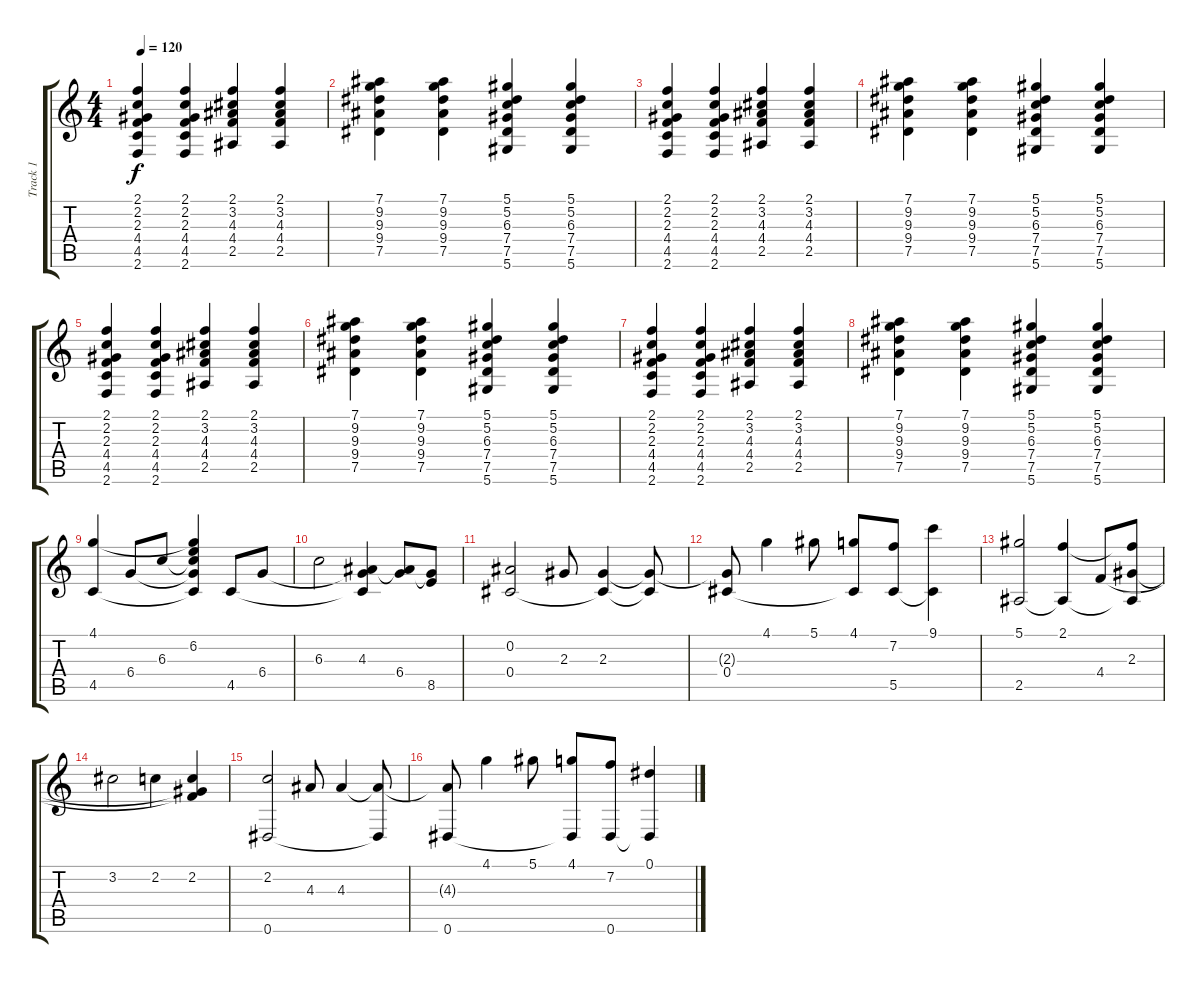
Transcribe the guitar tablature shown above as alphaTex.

\track ("Track 1" "Track 1") {instrument acousticguitarnylon}
\staff {score tabs}
\tuning (Eb4 Bb3 Gb3 Db3 Ab2 Eb2) {hide}
\ts (4 4)
\tempo 120
\clef g2
\ks c
(2.1 2.2 2.3 4.4 4.5 2.6).4{dy f} (2.1 2.2 2.3 4.4 4.5 2.6).4 (2.1 3.2 4.3 4.4 2.5).4 (2.1 3.2 4.3 4.4 2.5).4 |
(7.1 9.2 9.3 9.4 7.5).4 (7.1 9.2 9.3 9.4 7.5).4 (5.1 5.2 6.3 7.4 7.5 5.6).4 (5.1 5.2 6.3 7.4 7.5 5.6).4 |
(2.1 2.2 2.3 4.4 4.5 2.6).4 (2.1 2.2 2.3 4.4 4.5 2.6).4 (2.1 3.2 4.3 4.4 2.5).4 (2.1 3.2 4.3 4.4 2.5).4 |
(7.1 9.2 9.3 9.4 7.5).4 (7.1 9.2 9.3 9.4 7.5).4 (5.1 5.2 6.3 7.4 7.5 5.6).4 (5.1 5.2 6.3 7.4 7.5 5.6).4 |
(2.1 2.2 2.3 4.4 4.5 2.6).4 (2.1 2.2 2.3 4.4 4.5 2.6).4 (2.1 3.2 4.3 4.4 2.5).4 (2.1 3.2 4.3 4.4 2.5).4 |
(7.1 9.2 9.3 9.4 7.5).4 (7.1 9.2 9.3 9.4 7.5).4 (5.1 5.2 6.3 7.4 7.5 5.6).4 (5.1 5.2 6.3 7.4 7.5 5.6).4 |
(2.1 2.2 2.3 4.4 4.5 2.6).4 (2.1 2.2 2.3 4.4 4.5 2.6).4 (2.1 3.2 4.3 4.4 2.5).4 (2.1 3.2 4.3 4.4 2.5).4 |
(7.1 9.2 9.3 9.4 7.5).4 (7.1 9.2 9.3 9.4 7.5).4 (5.1 5.2 6.3 7.4 7.5 5.6).4 (5.1 5.2 6.3 7.4 7.5 5.6).4 |
(4.1 4.5).4 6.4.8 6.3.8 (4.1{t} 6.2 6.3{t} 6.4{t} 4.5{t}).4 4.5.8 6.4.8 |
6.3.2 (4.3 6.4{t} 4.5{t}).4 (4.3{t} 6.4).8 (6.4{t} 8.5).8 |
(0.2 0.4).2 2.3.8 (2.3 0.4{t}).4 (2.3{t} 0.4{t}).8 |
(2.3{t} 0.4).8 4.1.4 5.1.8 (4.1 0.4{t}).8 (7.2 5.5).8 (9.1 5.5{t}).4 |
(5.1 2.5).2 (2.1 2.5{t}).4 4.4.8 (2.1{t} 2.3 2.5{t}).8 |
3.2.2 2.2.4 (2.2 2.3{t} 4.4{t}).4 |
(2.2 0.6).2 4.3.8 4.3.4 (4.3{t} 0.6{t}).8 |
(4.3{t} 0.6).8 4.1.4 5.1.8 (4.1 0.6{t}).8 (7.2 0.6).8 (0.1 0.6{t}).4
